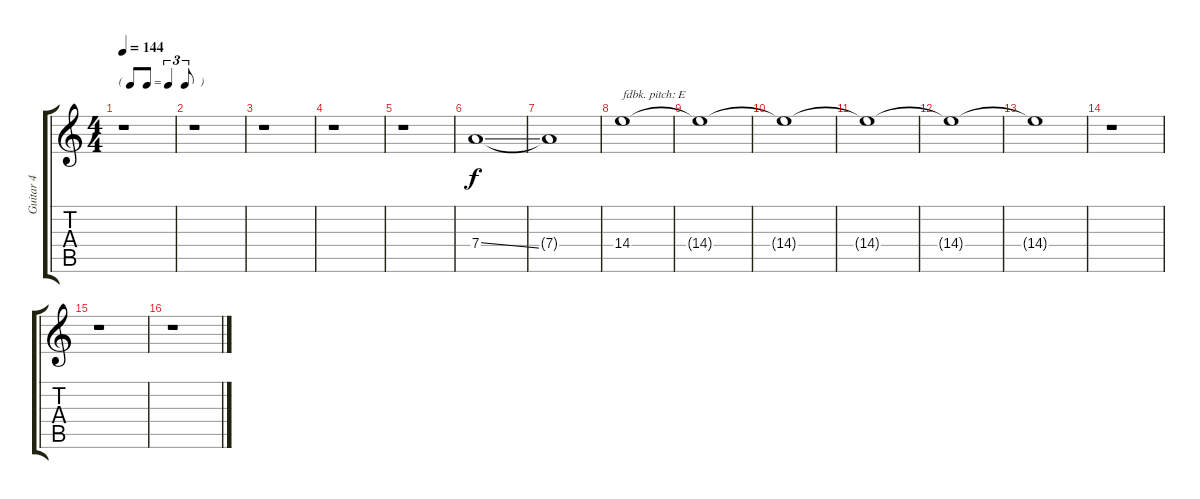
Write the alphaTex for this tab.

\track ("Guitar 4" "Guitar 4") {instrument distortionguitar}
\staff {score tabs}
\tuning (E4 B3 G3 D3 A2 E2) {hide}
\ts (4 4)
\tf triplet8th
\tempo 144
\clef g2
\ks c
r.1{dy f} |
r.1 |
r.1 |
r.1 |
r.1 |
7.4{ss}.1 |
7.4{t}.1 |
14.4.1{txt "fdbk. pitch: E"} |
14.4{t}.1 |
14.4{t}.1 |
14.4{t}.1 |
14.4{t}.1 |
14.4{t}.1 |
r.1 |
r.1 |
r.1
